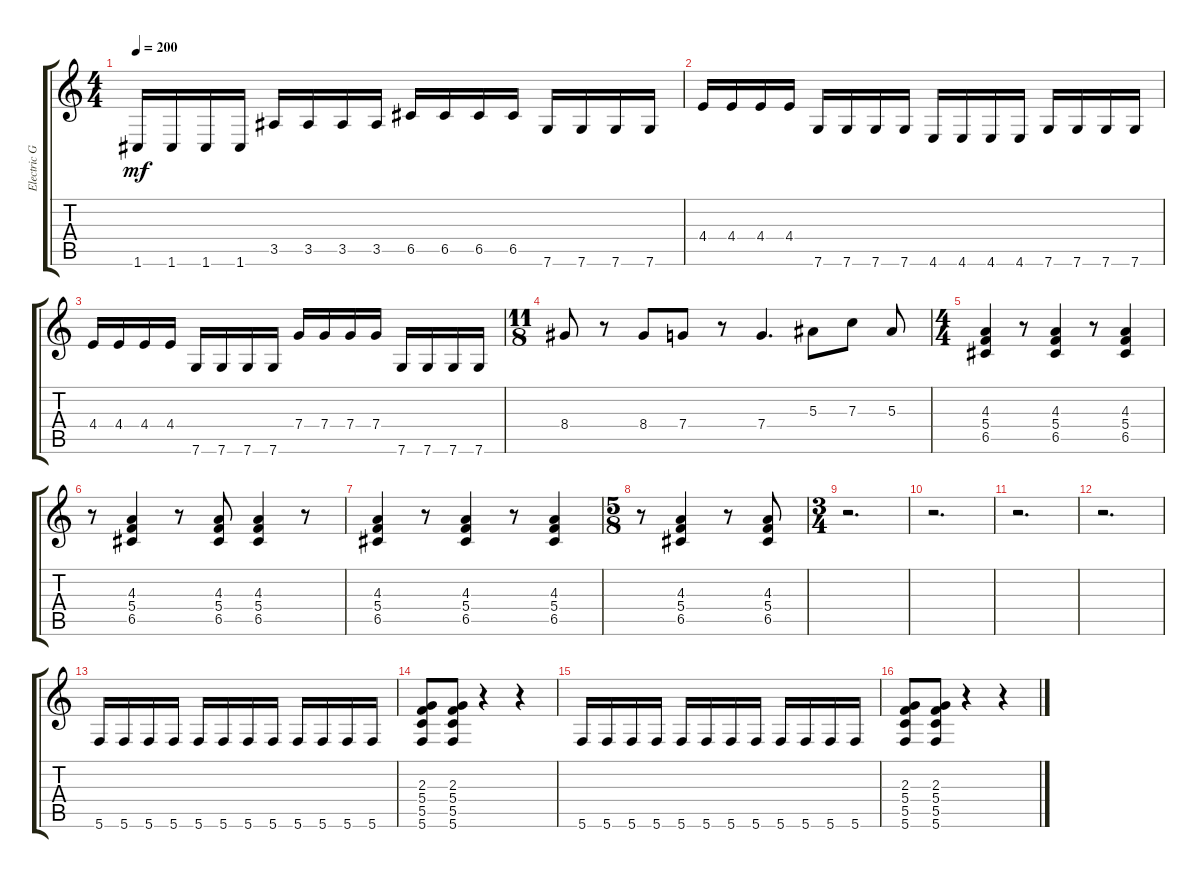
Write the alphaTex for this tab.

\track ("Electric Guitar" "Electric G") {instrument distortionguitar}
\staff {score tabs}
\tuning (D4 A3 F3 C3 G2 C2) {hide}
\ts (4 4)
\tempo 200
\clef g2
\ks c
1.6.16{dy mf} 1.6.16 1.6.16 1.6.16 3.5.16 3.5.16 3.5.16 3.5.16 6.5.16 6.5.16 6.5.16 6.5.16 7.6.16 7.6.16 7.6.16 7.6.16 |
4.4.16 4.4.16 4.4.16 4.4.16 7.6.16 7.6.16 7.6.16 7.6.16 4.6.16 4.6.16 4.6.16 4.6.16 7.6.16 7.6.16 7.6.16 7.6.16 |
4.4.16 4.4.16 4.4.16 4.4.16 7.6.16 7.6.16 7.6.16 7.6.16 7.4.16 7.4.16 7.4.16 7.4.16 7.6.16 7.6.16 7.6.16 7.6.16 |
\ts (11 8)
8.4.8 r.8 8.4.8 7.4.8 r.8 7.4.4{d} 5.3.8 7.3.8 5.3.8 |
\ts (4 4)
(4.3 5.4 6.5).4 r.8 (4.3 5.4 6.5).4 r.8 (4.3 5.4 6.5).4 |
r.8 (4.3 5.4 6.5).4 r.8 (4.3 5.4 6.5).8 (4.3 5.4 6.5).4 r.8 |
(4.3 5.4 6.5).4 r.8 (4.3 5.4 6.5).4 r.8 (4.3 5.4 6.5).4 |
\ts (5 8)
r.8 (4.3 5.4 6.5).4 r.8 (4.3 5.4 6.5).8 |
\ts (3 4)
r.2{d} |
r.2{d} |
r.2{d} |
r.2{d} |
5.6.16 5.6.16 5.6.16 5.6.16 5.6.16 5.6.16 5.6.16 5.6.16 5.6.16 5.6.16 5.6.16 5.6.16 |
(2.3 5.4 5.5 5.6).8 (2.3 5.4 5.5 5.6).8 r.4 r.4 |
5.6.16 5.6.16 5.6.16 5.6.16 5.6.16 5.6.16 5.6.16 5.6.16 5.6.16 5.6.16 5.6.16 5.6.16 |
(2.3 5.4 5.5 5.6).8 (2.3 5.4 5.5 5.6).8 r.4 r.4
